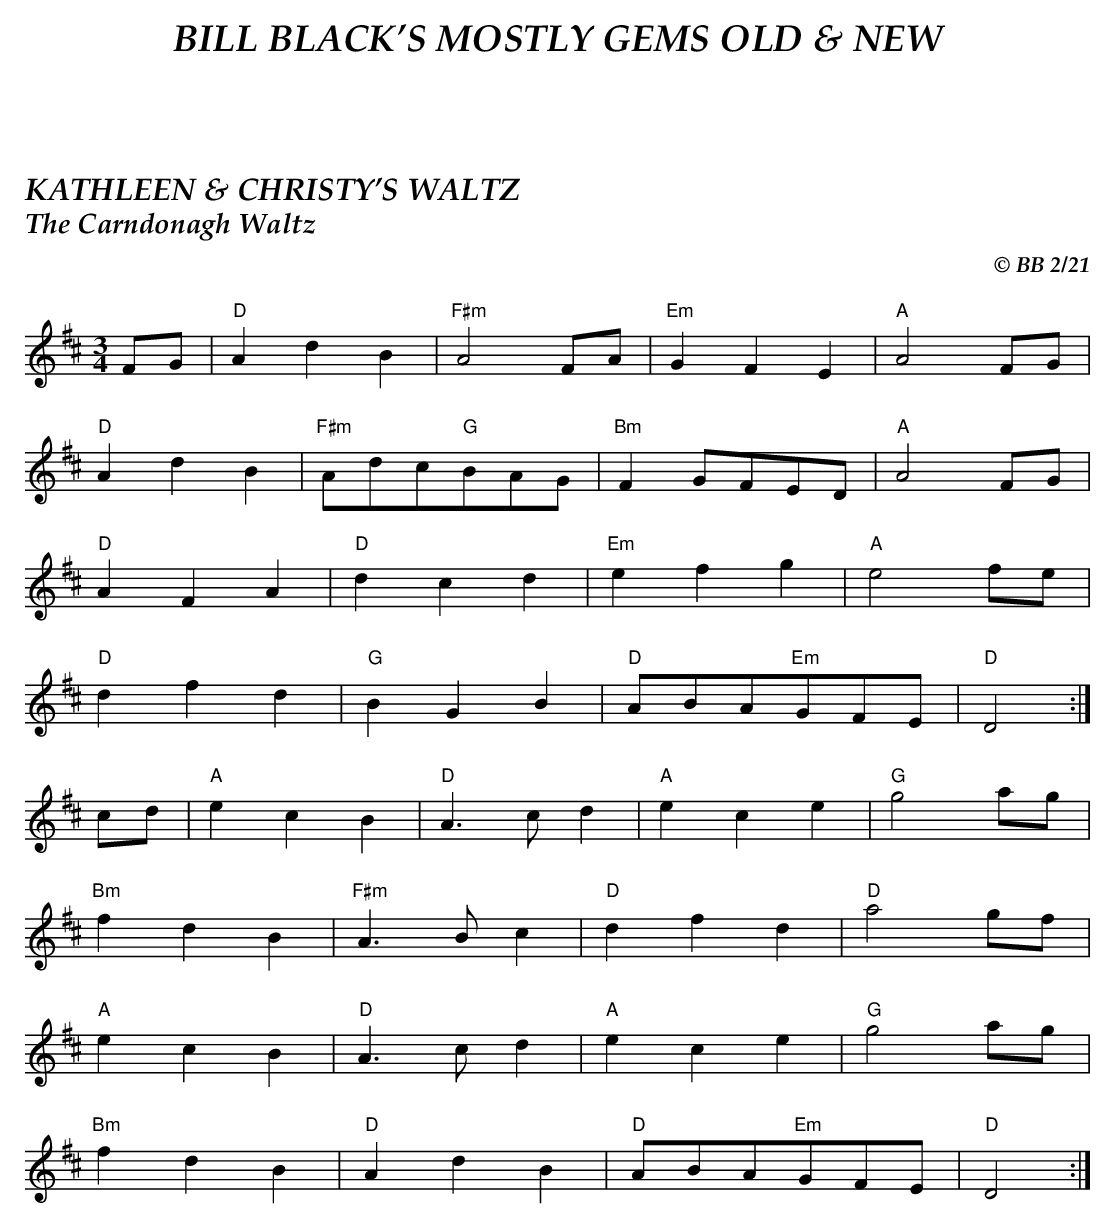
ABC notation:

X:1
T:KATHLEEN & CHRISTY'S WALTZ
T:The Carndonagh Waltz
C:© BB 2/21
M:3/4
Q:1/4=160
L:1/4
K:D
F/G/|"D"A d B | "F#m"A2 F/A/ |"Em"G F E | "A"A2 F/G/|
"D"A d B |"F#m"A/d/c/"G"B/A/G/|"Bm"F G/F/E/D/|"A"A2F/G/|
"D"A F A | "D"d c d| "Em" e f g | "A"e2 f/e/|
"D"d f d | "G"B G B | "D"A/B/A/"Em"G/F/E/ | "D"D2:|%%
c/d/|"A"e c B|"D"A> c d|"A" e c e |"G" g2 a/g/|
"Bm" f d B | "F#m" A> B c|"D" d f d |"D" a2 g/f/|
"A"e c B|"D"A> c d|"A" e c e |"G" g2 a/g/|
"Bm" f d B | "D" A d B| "D"A/B/A/"Em"G/F/E/ | "D"D2:|
